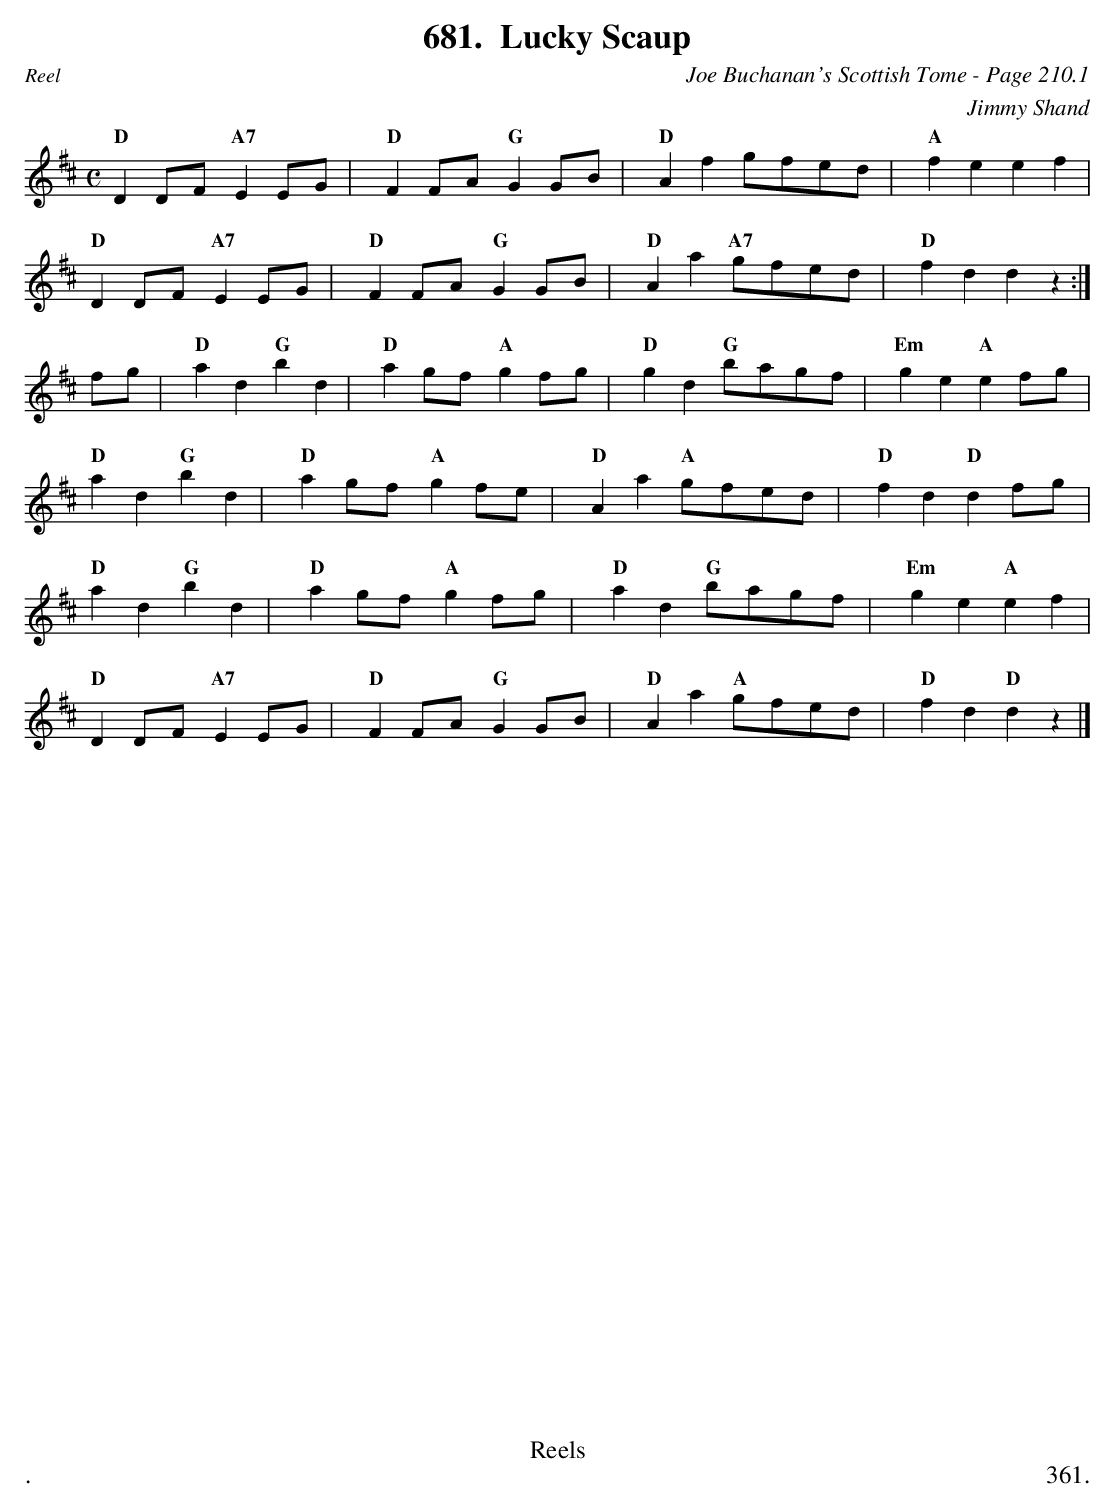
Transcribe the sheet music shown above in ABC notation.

X:1
T:Lucky Scaup
C:Joe Buchanan's Scottish Tome - Page 210.1
C:Jimmy Shand
L:1/8
M:C
K:D
"D"D2 DF "A7"E2 EG | "D"F2 FA "G"G2 GB | "D"A2 f2 gfed | "A"f2 e2 e2 f2 |
"D"D2 DF "A7"E2 EG | "D"F2 FA "G"G2 GB | "D"A2 a2 "A7"gfed | "D"f2 d2 d2 z2 :|
fg | "D"a2 d2 "G"b2 d2 | "D"a2 gf "A"g2 fg | "D"g2 d2 "G"bagf | "Em"g2 e2 "A"e2 fg |
"D"a2 d2 "G"b2 d2 | "D"a2 gf "A"g2 fe | "D"A2 a2 "A"gfed | "D"f2 d2 "D"d2 fg |
"D"a2 d2 "G"b2 d2 | "D"a2 gf "A"g2 fg | "D"a2 d2 "G"bagf | "Em"g2 e2 "A"e2 f2 |
"D"D2 DF "A7"E2 EG | "D"F2 FA "G"G2 GB | "D"A2 a2 "A"gfed | "D"f2 d2 "D"d2 z2 |]
